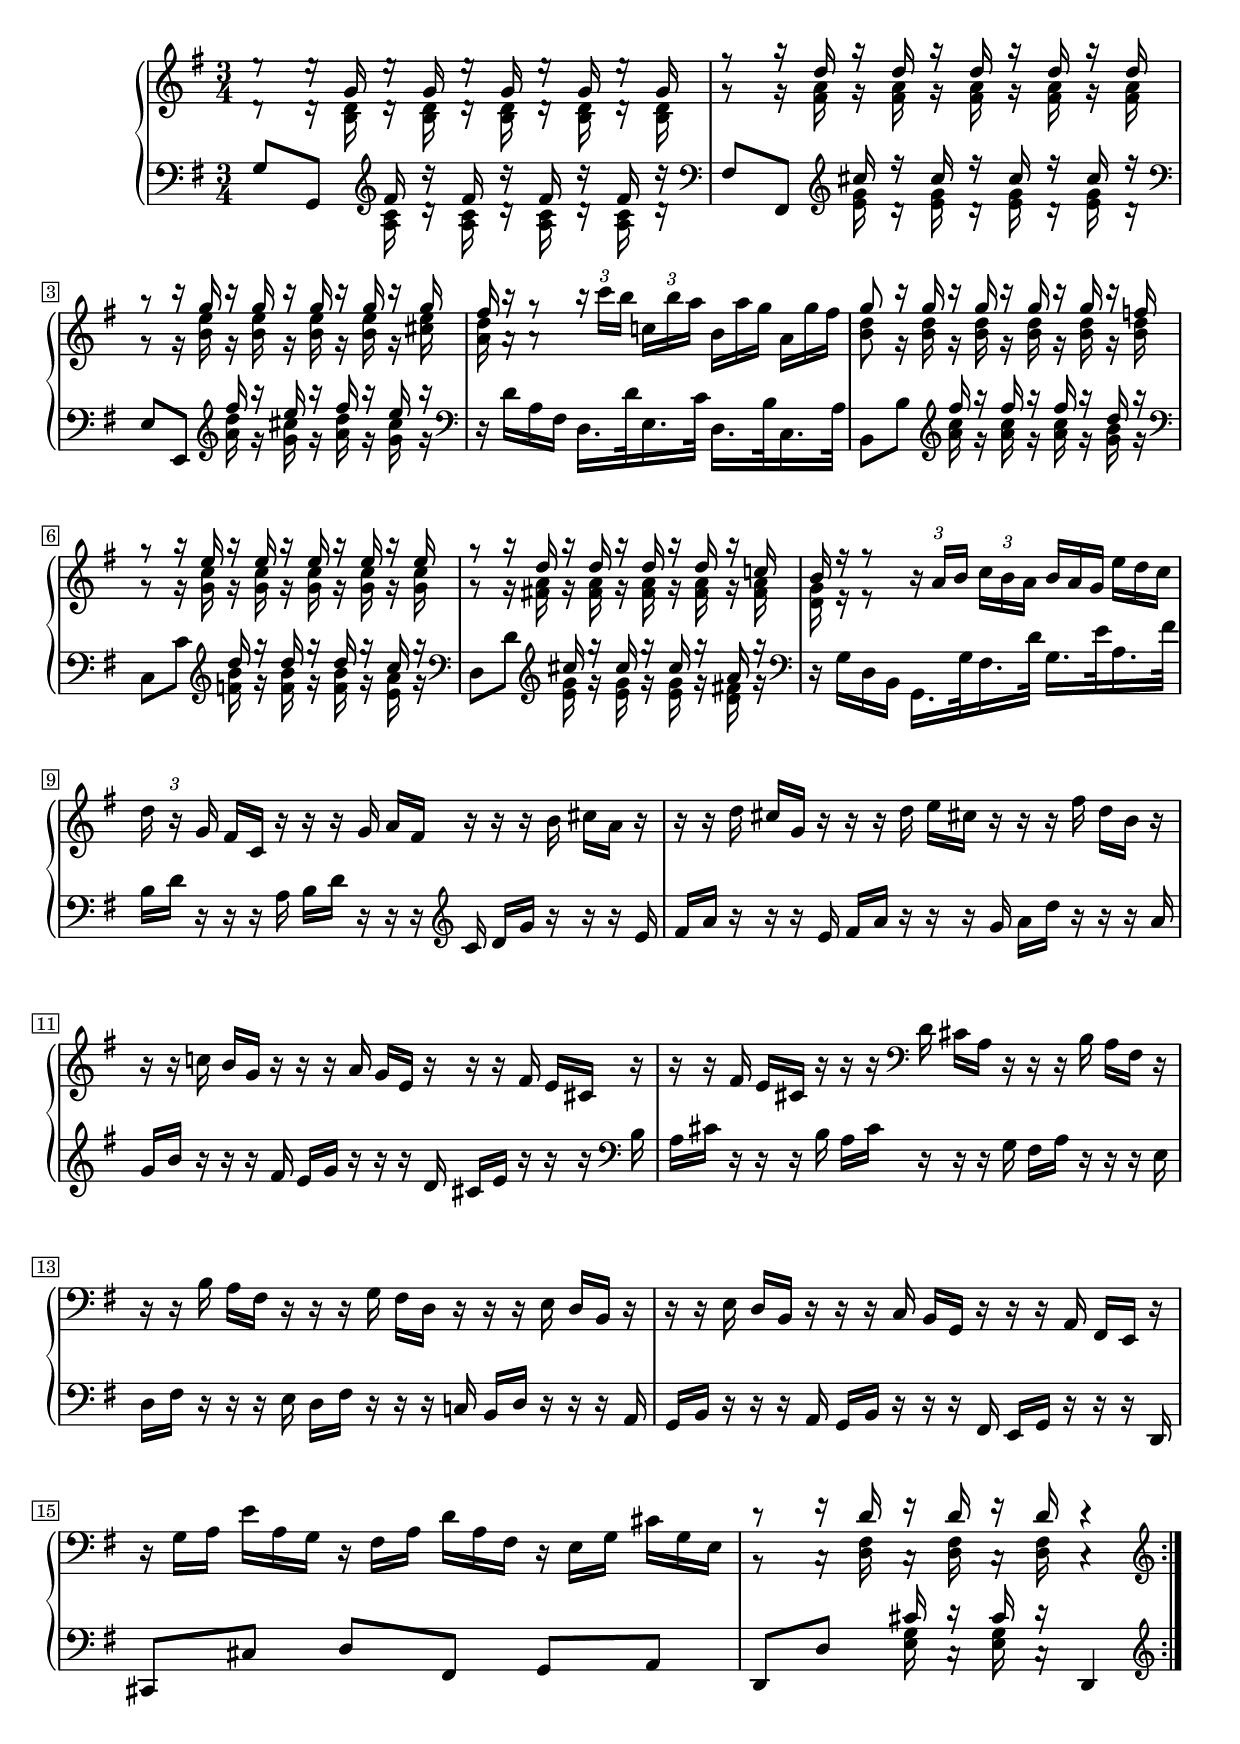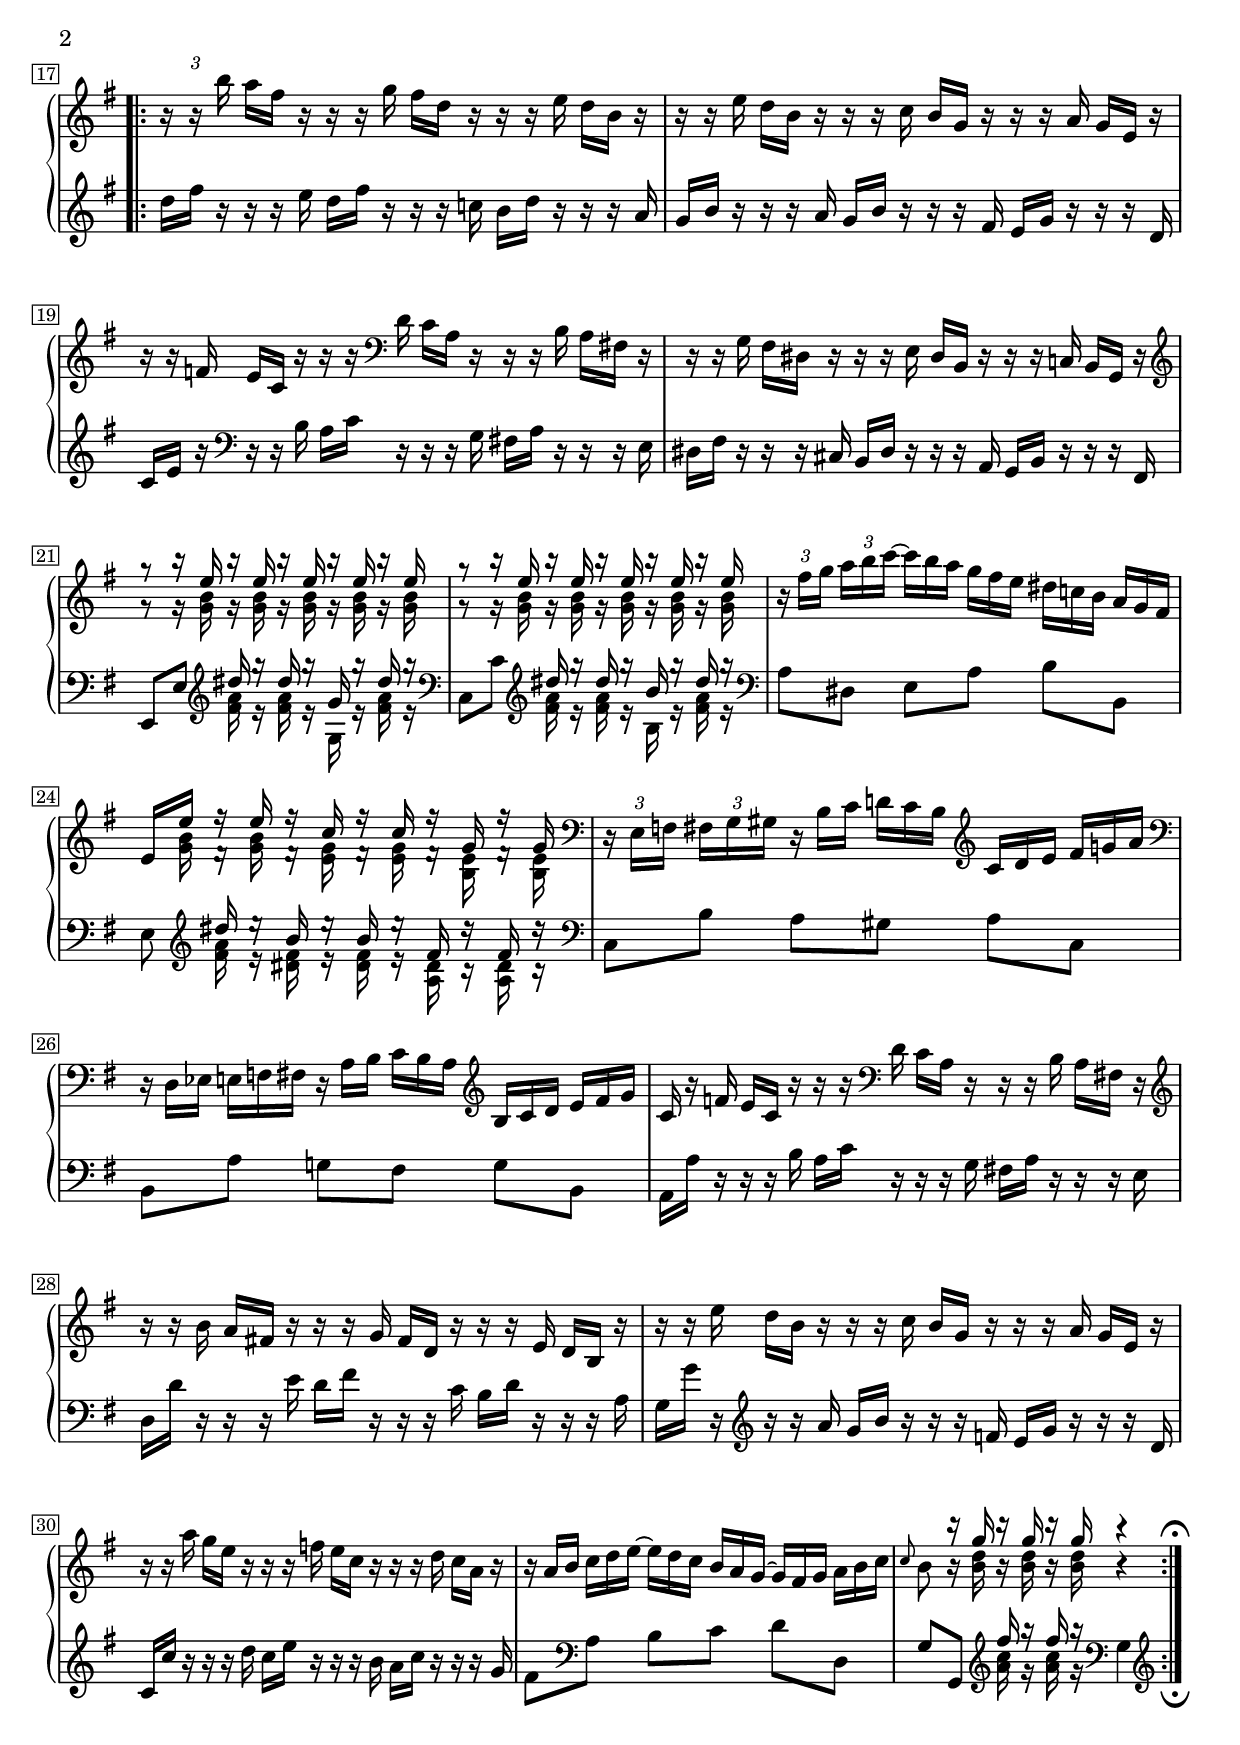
Global = {
  \key g \major
  \time 3/4
  \include "../global.ly"
}

Sopran = \context Voice = "one" \relative c'' {
  \voiceOne
  \label #'VariatioXXIX
  \override MultiMeasureRest.staff-position = #0
  \override Rest.staff-position = #0
  \omit TupletBracket
  \repeat volta 2 {
  %1
  | e8\rest \repeat unfold 5 { e16\rest g, }
  | f'8\rest \repeat unfold 5 { a16\rest d, }
  | a'8\rest \repeat unfold 5 { c16\rest g }
  | fis16 b16\rest g8\rest \stemNeutral \tuplet 3/2 { b16\rest c[ b] }
    \tuplet 3/2 { c,[ b' a] } \omit TupletNumber \tuplet 3/2 { b,[ a' g] } \tuplet 3/2 { a,[ g' fis] }
  %5
  | \stemUp g8 \repeat unfold 4 { c16\rest g } c\rest f,
  | g8\rest \repeat unfold 5 { a16\rest e }
  | g8\rest \repeat unfold 4 { a16\rest d, } a'\rest c,!
  | b16 f'\rest f8\rest \stemNeutral
    \undo\omit TupletNumber \tuplet 3/2 { b,16\rest a[ b ] } \tuplet 3/2 { c[ b a] }
    \omit TupletNumber \tuplet 3/2 { b[ a g ]} \tuplet 3/2 { e'[ d c] }
  | \undo\omit TupletNumber \tupletUp \tuplet 3/2 { d r g, } \omit TupletNumber \tuplet 3/2 { fis[ c ] r }
    \tuplet 3/2 { r r g' } \tuplet 3/2 { a[ fis ] r }
    \tuplet 3/2 { r r b } \tuplet 3/2 { cis[ a] r }
  %10
  | \tuplet 3/2 { r r d } \tuplet 3/2 { cis[ g] r }
    \tuplet 3/2 { r r d' } \tuplet 3/2 { e[ cis!] r }
    \tuplet 3/2 { r r fis } \tuplet 3/2 { d[ b] r }
  | \tuplet 3/2 { r r c! } \tuplet 3/2 { b[ g] r }
   \tuplet 3/2 { r r a } \tuplet 3/2 { g[ e] r }
   \tuplet 3/2 { r r fis } \tuplet 3/2 { e[ cis] r }
  | \tuplet 3/2 { r r fis } \tuplet 3/2 { e[ cis ] r }
    \tuplet 3/2 { r r \clef "bass" d } \tuplet 3/2 { cis[ a] r }
    \tuplet 3/2 { r r b } \tuplet 3/2 { a[ fis] r }
  | \tuplet 3/2 { r r b } \tuplet 3/2 { a[ fis] r }
    \tuplet 3/2 { r r g } \tuplet 3/2 { fis[ d] r }
    \tuplet 3/2 { r r e } \tuplet 3/2 { d[ b] r }
  | \tuplet 3/2 { r r e } \tuplet 3/2 { d[ b] r }
    \tuplet 3/2 { r r c } \tuplet 3/2 { b[ g] r }
    \tuplet 3/2 { r r a } \tuplet 3/2 { fis[ e] r }
  %15
  | \tuplet 3/2 { r g'[ a] } \tuplet 3/2 { e'[ a, g] }
    \tuplet 3/2 { r fis[ a] } \tuplet 3/2 { d[ a fis] }
    \tuplet 3/2 { r e[ g] } \tuplet 3/2 { cis[ g e] }
  | \stemUp d'8\rest f16\rest d f\rest d f\rest d d4\rest
    \clef "treble"
  }
  \break
  \repeat volta 2 {
  | \stemNeutral
    \undo\omit TupletNumber\tupletUp \tuplet 3/2 { r16 r b'' } \omit TupletNumber  \tuplet 3/2 { a[ fis] r }
    \tuplet 3/2 { r r g } \tuplet 3/2 { fis[ d] r }
    \tuplet 3/2 { r r e } \tuplet 3/2 { d[ b] r }
  | \tuplet 3/2 { r r e } \tuplet 3/2 { d[ b] r }
    \tuplet 3/2 { r r c } \tuplet 3/2 { b[ g] r }
    \tuplet 3/2 { r r a } \tuplet 3/2 { g[ e] r }
  | \tuplet 3/2 { r r f } \tuplet 3/2 { e[ c] r }
    \tuplet 3/2 { r r \clef "bass" d } \tuplet 3/2 { c[ a] r }
    \tuplet 3/2 { r r b } \tuplet 3/2 { a[ fis] r }
  %20
  | \tuplet 3/2 { r r g } \tuplet 3/2 { fis[ dis] r }
    \tuplet 3/2 { r r e } \tuplet 3/2 { dis[ b] r }
    \tuplet 3/2 { r r c! } \tuplet 3/2 { b[ g] r } \clef "treble"
  | \stemUp g'''8\rest \repeat unfold 5 { b16\rest e, }
  | \stemUp g8\rest \repeat unfold 5 { b16\rest e, }
  | \stemNeutral \undo\omit TupletNumber
    \tuplet 3/2 { r16 fis[ g] } \tuplet 3/2 { a[b c~] }
    \omit TupletNumber
    \tuplet 3/2 { c[ b a] } \tuplet 3/2 { g[ fis e] }
    \tuplet 3/2 { dis[ c! b] } \tuplet 3/2 { a[g fis] }
  | \stemUp e[ e'] f\rest e f\rest c f\rest c f\rest g, f'\rest g, \clef "bass"
  %25
  | \stemNeutral
    \undo\omit TupletNumber \tuplet 3/2 { r e,[ f] } \tuplet 3/2 { fis[ g gis] }
    \omit TupletNumber \tuplet 3/2 { r b[ c] } \tuplet 3/2 { d c b ] } \clef "treble"
    \tuplet 3/2 { c[ d e] } \tuplet 3/2 { fis[ g a] } \clef "bass"
  | \tuplet 3/2 { r d,,[ es] } \tuplet 3/2 { e[ f fis] }
    \tuplet 3/2 { r a[ b] } \tuplet 3/2 { c[ b a] } \clef "treble"
    \tuplet 3/2 { b[ c d] } \tuplet 3/2 { e[ fis g] }
  | \tuplet 3/2 { c, r f } \tuplet 3/2 { e[c] r }
    \tuplet 3/2 { r r \clef "bass" d } \tuplet 3/2 { c[ a] r }
    \tuplet 3/2 { r r b } \tuplet 3/2 { a[ fis!] r } \clef "treble"
  | \tuplet 3/2 { r r b' } \tuplet 3/2 { a[ fis] r }
    \tuplet 3/2 { r r g } \tuplet 3/2 { fis[ d] r }
    \tuplet 3/2 { r r e } \tuplet 3/2 { d[ b] r }
  | \tuplet 3/2 { r r e' } \tuplet 3/2 { d[ b] r }
    \tuplet 3/2 { r r c } \tuplet 3/2 { b[ g] r }
    \tuplet 3/2 { r r a } \tuplet 3/2 { g[ e] r }
  %30
  | \tuplet 3/2 { r r a' } \tuplet 3/2 { g[ e] r }
    \tuplet 3/2 { r r f } \tuplet 3/2 { e[ c] r }
    \tuplet 3/2 { r r d } \tuplet 3/2 { c[ a] r }
  | \tuplet 3/2 { r a [ b] } \tuplet 3/2 { c[ d e~] }
    \tuplet 3/2 { e[ d c] } \tuplet 3/2 { b[ a g~] }
    \tuplet 3/2 { g[ fis g] } \tuplet 3/2 { a[ b c] }
  | \once\stemUp \grace c8 b \stemUp c'16\rest g c\rest g c\rest g b4\rest
    \override Score.TextMark.self-alignment-X = #CENTER
    \textEndMark \markup { \musicglyph "scripts.ufermata" }
  }
  \fine
}

Alto = \context Voice = "two" \relative c' {
  \voiceTwo
  \override MultiMeasureRest.staff-position = #-4
  \override Rest.staff-position = #0
  \repeat volta 2 {
  %1
  | d8\rest \repeat unfold 5 { d16\rest <b d> }
  | g'8\rest \repeat unfold 5 { g16\rest <fis a> }
  | g8\rest \repeat unfold 4 { g16\rest <b e> } g\rest <cis e>
  | <a d> a\rest a8\rest s2
  %5
  | <b d>8 \repeat unfold 5 { g16\rest <b d> }
  | g8\rest \repeat unfold 5 { g16\rest <g c> }
  | g8\rest \repeat unfold 5 { g16\rest <fis a> }
  | <d g>16 e\rest e8\rest s2
  | s2.*7
  %16
  | b,8\rest \repeat unfold 3 { c16\rest <d fis> } c4\rest
  }
  \repeat volta 2 {
  | s2.*4
  %21
  | g''8\rest \repeat unfold 5 { g16\rest <g b> }
  | g8\rest \repeat unfold 5 { g16\rest <g b> }
  | s2.
  | s16 <g b> f\rest <g b> f\rest <e g> f\rest <e g> f\rest <b, e> f'\rest <b, e>
  %25
  | s2.*7
  | s8  \repeat unfold 3 { b'16\rest <b d> } b4\rest
  }
}

Tenor = \context Voice = "three" \relative c' {
  \voiceThree
  \override MultiMeasureRest.staff-position = #0
  \override Rest.staff-position = #0
  \repeat volta 2 {
  %1
  | g8[ g,] \clef "treble" \repeat unfold 4 { fis''16 d'\rest } \clef "bass"
  | fis,,8[ fis,] \clef "treble" \repeat unfold 4 { cis'''16 f\rest } \clef "bass"
  | e,,8[ e,] \clef "treble" \repeat unfold 2 { fis'''16 b\rest e, b'\rest } \clef "bass"
  | s2.
  %5
  | s4 \repeat unfold 3 { fis16 a\rest } d, a'\rest
  | s4 \repeat unfold 3 { d,16 g\rest } c, g'\rest
  | s4 \repeat unfold 3 { cis,16 g'\rest } a, g'\rest
  | s2.*8
  %16
  | s4 cis,,16 d\rest cis d\rest s4
  }
  \repeat volta 2 {
  | s2.*4
  %21
  | s4 dis'16 g\rest dis g\rest g, g'\rest dis g\rest
  | s4 dis16 g\rest dis g\rest b, g'\rest dis g\rest
  | s2.
  | s8 dis16 e\rest b e\rest b e\rest fis, d'\rest fis, d'\rest
  %25
  | s2.*7
  | s4 fis16 a\rest fis a\rest s4
  }
  \fine
}

Bass = \context Voice = "four" \relative c {
  \voiceFour
  \override MultiMeasureRest.staff-position = #0
  \override Rest.staff-position = #0
  \repeat volta 2 {
  %1
  | s4 \clef "treble" \repeat unfold 4 { <a' c>16 d\rest } \clef "bass"
  | s4 \clef "treble" \repeat unfold 4 { <e g>16 d\rest } \clef "bass"
  | s4 \clef "treble" \repeat unfold 2 { <a' d>16 g\rest <g cis> g\rest } \clef "bass"
  | r d[ a fis] d16.[ d'32 e,16. c'32] d,16.[ b'32 c,16. a'32]
  %5
  | b,8[b'] \clef "treble" \repeat unfold 3 { <a' c>16 g\rest } <g b> g\rest \clef "bass"
  | c,,8[c'] \clef "treble" \repeat unfold 3 { <f b>16 g\rest } <e a> g\rest \clef "bass"
  | d,8[d'] \clef "treble" \repeat unfold 3 { <e g>16 g\rest } <d fis> g\rest \clef "bass"
  | \stemNeutral d,16\rest g[ d b] g16.[ g'32 fis16. d'32] g,16.[ e'32 a,16. fis'32]
  | \omit TupletBracket \omit TupletNumber
    \tuplet 3/2 { b,16[ d] r } \tuplet 3/2 { r r a }
    \tuplet 3/2 { b[ d] r } \tuplet 3/2 { r r \clef "treble" c }
    \tuplet 3/2 { d[ g] r } \tuplet 3/2 { r r e }
  %10
  | \tuplet 3/2 { fis[ a] r } \tuplet 3/2 { r r e }
    \tuplet 3/2 { fis[ a] r } \tuplet 3/2 { r r \clef "treble" g }
    \tuplet 3/2 { a[ d] r } \tuplet 3/2 { r r a }
  | \tuplet 3/2 { g[ b] r } \tuplet 3/2 { r r fis }
    \tuplet 3/2 { e[ g] r } \tuplet 3/2 { r r \clef "treble" d }
    \tuplet 3/2 { cis[ e] r } \tuplet 3/2 { r r \clef "bass" b }
  | \tuplet 3/2 { a[ cis] r } \tuplet 3/2 { r r b }
    \tuplet 3/2 { a[ cis] r } \tuplet 3/2 { r r g }
    \tuplet 3/2 { fis[ a] r } \tuplet 3/2 { r r e }
  | \tuplet 3/2 { d[ fis] r } \tuplet 3/2 { r r e }
    \tuplet 3/2 { d[ fis] r } \tuplet 3/2 { r r c! }
    \tuplet 3/2 { b[ d] r } \tuplet 3/2 { r r a }
  | \tuplet 3/2 { g[ b] r } \tuplet 3/2 { r r a }
    \tuplet 3/2 { g[ b] r } \tuplet 3/2 { r r fis }
    \tuplet 3/2 { e[ g] r } \tuplet 3/2 { r r d }
  %15
  | cis8[ cis'] d[ fis,] g[ a]
  | d,[ d'] <e g>16 c\rest q c\rest d,4
  }
  \repeat volta 2 {
  | \clef "treble" \tuplet 3/2 { d'''16[ fis] r } \tuplet 3/2 { r r e }
    \tuplet 3/2 { d[ fis] r } \tuplet 3/2 { r r c! }
    \tuplet 3/2 { b[ d ] r } \tuplet 3/2 { r r a }
  | \tuplet 3/2 { g[ b] r } \tuplet 3/2 { r r a }
    \tuplet 3/2 { g[ b] r } \tuplet 3/2 { r r fis }
    \tuplet 3/2 { e[ g] r } \tuplet 3/2 { r r d }
  | \tuplet 3/2 { c[ e] r } \clef "bass" \tuplet 3/2 { r r b }
    \tuplet 3/2 { a[ c] r } \tuplet 3/2 { r r g }
    \tuplet 3/2 { fis[ a] r } \tuplet 3/2 { r r e }
  | \tuplet 3/2 { dis[ fis] r } \tuplet 3/2 { r r cis }
    \tuplet 3/2 { b[ dis] r } \tuplet 3/2 { r r a }
    \tuplet 3/2 { g[ b] r } \tuplet 3/2 { r r fis }
  %21
  | e8[e'] \clef "treble"
    \stemDown \repeat unfold 2 { <fis' a>16 e\rest } g, e'\rest <fis a> e\rest \clef "bass"
  | c,8[c'] \clef "treble"
    \stemDown \repeat unfold 2 { <fis a>16 e\rest } b e\rest <fis a> e\rest \clef "bass"
  | a,8[ dis,] e[ a] b[ b,]
  | \autoBeamOff
    e8 \clef "treble"
    <fis' a>16 e\rest <dis fis> e\rest <dis fis> e\rest <a, dis> c\rest <a dis> c\rest \clef "bass"
  %25
  | c,8[ b'] a[ gis] a[ c,]
  | b[ a'] g[ fis] g[ b,]
  | \stemNeutral \tuplet 3/2 { a16[ a'] r } \tuplet 3/2 { r r b }
    \tuplet 3/2 { a[ c] r } \tuplet 3/2 { r r g }
    \tuplet 3/2 { fis[ a] r } \tuplet 3/2 { r r e }
  | \tuplet 3/2 { d[ d'] r } \tuplet 3/2 { r r e }
    \tuplet 3/2 { d[ fis] r } \tuplet 3/2 { r r c }
    \tuplet 3/2 { b[ d] r } \tuplet 3/2 { r r a }
  | \tuplet 3/2 { g[ g'] r } \clef "treble" \tuplet 3/2 { r r a }
    \tuplet 3/2 { g[ b] r } \tuplet 3/2 { r r f }
    \tuplet 3/2 { e[ g] r } \tuplet 3/2 { r r d }
  %30
  | \tuplet 3/2 { c[ c'] r } \tuplet 3/2 { r r d }
    \tuplet 3/2 { c[ e] r } \tuplet 3/2 { r r b }
    \tuplet 3/2 { a[ c] r } \tuplet 3/2 { r r g }
  | fis8[ \clef "bass" a,] b[ c] d[ d,]
  | g[ g,] \clef "treble" \stemDown <a'' c>16 g\rest q g\rest \clef "bass" g,4 \clef "treble"
    \tweak direction #DOWN
    \textEndMark \markup { \musicglyph "scripts.dfermata" }
  }
  \fine
}

\score {
  \new PianoStaff
  <<
    \accidentalStyle Score.piano
    \context Staff = "upper" <<
      \set Staff.midiInstrument = #"acoustic grand"
      \Global
      \clef treble
      \Sopran
      \Alto
    >>
    \context Staff = "lower" <<
      \set Staff.midiInstrument = #"acoustic grand"
      \Global
      \clef bass
      \Tenor
      \Bass
    >>
  >>
  \header {
    composer = ##f % "Johann Sebastian Bach"
    opus = ##f % "BWV 988"
    title = \markup { \smallCaps "Variatio 29 a 1 ovvero 2 Clav." }
    subtitle = ##f
    subsubtitle = ##f
  }
  \layout { }
  \midi { \tempo 4=100 }
}
